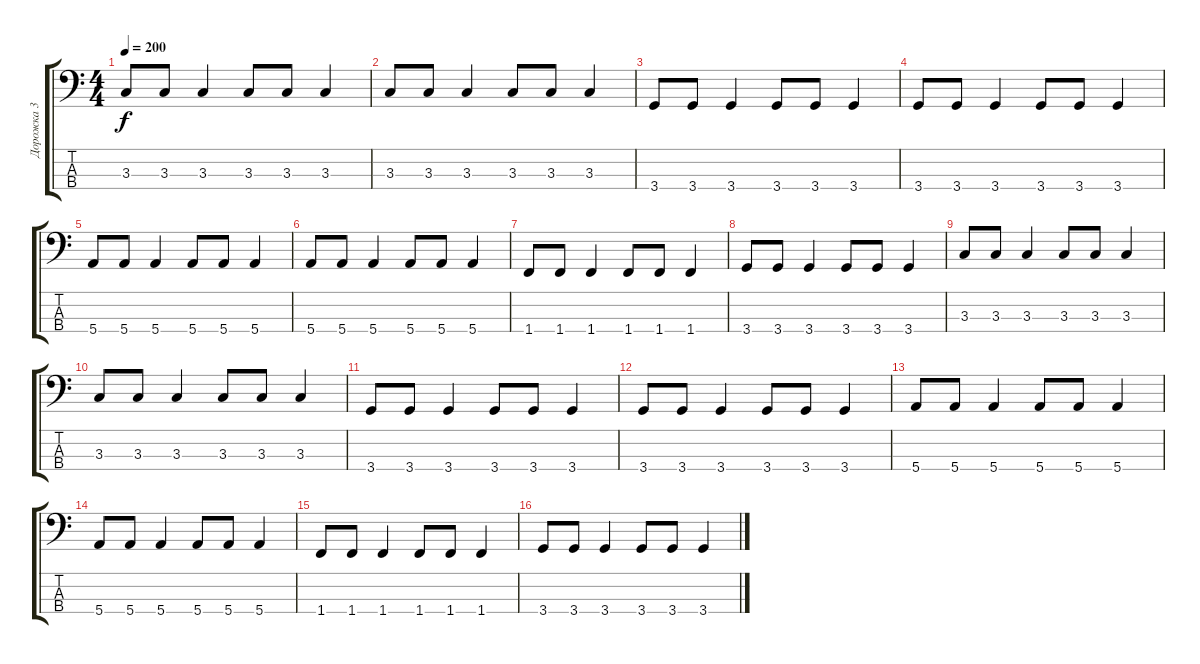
\track ("Дорожка 3" "Дорожка 3") {instrument electricbassfinger}
\staff {score tabs}
\tuning (G2 D2 A1 E1) {hide}
\ts (4 4)
\tempo 200
\clef f4
\ks c
3.3.8{dy f} 3.3.8 3.3.4 3.3.8 3.3.8 3.3.4 |
3.3.8 3.3.8 3.3.4 3.3.8 3.3.8 3.3.4 |
3.4.8 3.4.8 3.4.4 3.4.8 3.4.8 3.4.4 |
3.4.8 3.4.8 3.4.4 3.4.8 3.4.8 3.4.4 |
5.4.8 5.4.8 5.4.4 5.4.8 5.4.8 5.4.4 |
5.4.8 5.4.8 5.4.4 5.4.8 5.4.8 5.4.4 |
1.4.8 1.4.8 1.4.4 1.4.8 1.4.8 1.4.4 |
3.4.8 3.4.8 3.4.4 3.4.8 3.4.8 3.4.4 |
3.3.8 3.3.8 3.3.4 3.3.8 3.3.8 3.3.4 |
3.3.8 3.3.8 3.3.4 3.3.8 3.3.8 3.3.4 |
3.4.8 3.4.8 3.4.4 3.4.8 3.4.8 3.4.4 |
3.4.8 3.4.8 3.4.4 3.4.8 3.4.8 3.4.4 |
5.4.8 5.4.8 5.4.4 5.4.8 5.4.8 5.4.4 |
5.4.8 5.4.8 5.4.4 5.4.8 5.4.8 5.4.4 |
1.4.8 1.4.8 1.4.4 1.4.8 1.4.8 1.4.4 |
3.4.8 3.4.8 3.4.4 3.4.8 3.4.8 3.4.4
